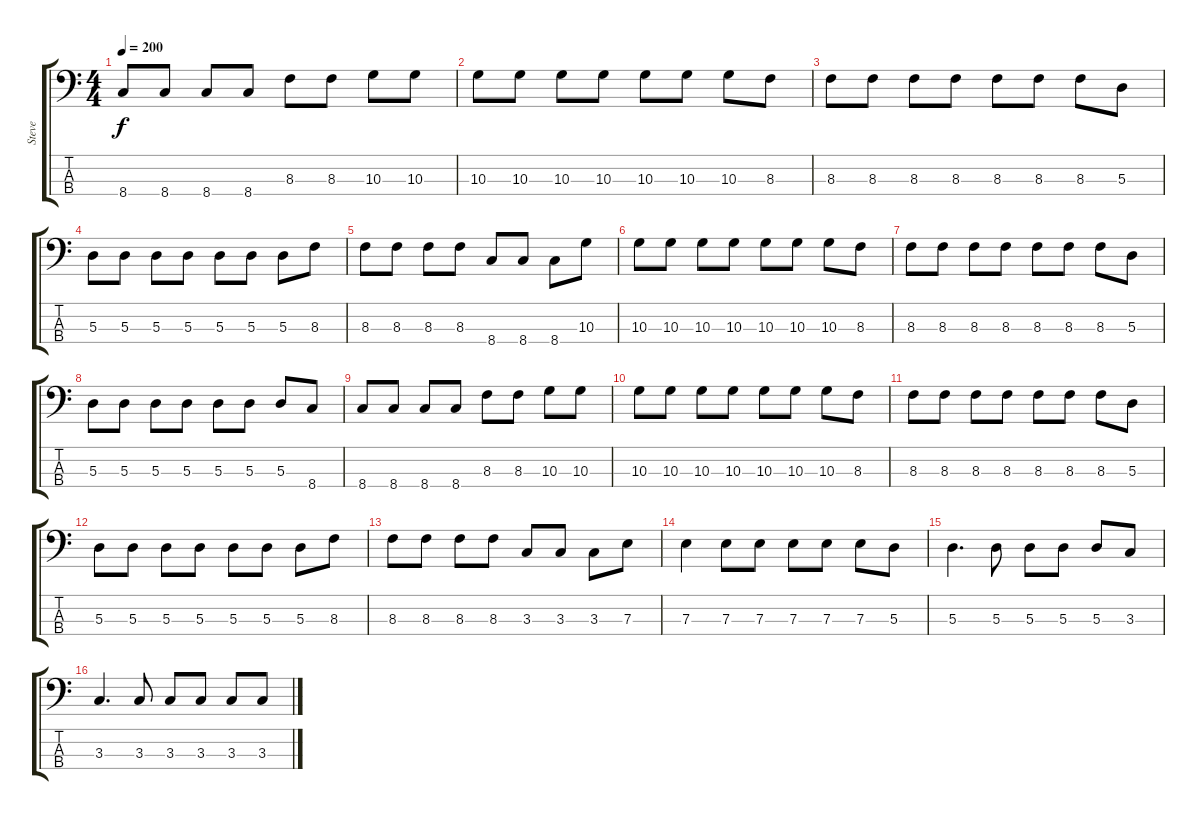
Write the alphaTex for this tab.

\track ("Steve" "Steve") {instrument electricbassfinger}
\staff {score tabs}
\tuning (G2 D2 A1 E1) {hide}
\ts (4 4)
\tempo 200
\clef f4
\ks c
8.4.8{dy f} 8.4.8 8.4.8 8.4.8 8.3.8 8.3.8 10.3.8 10.3.8 |
10.3.8 10.3.8 10.3.8 10.3.8 10.3.8 10.3.8 10.3.8 8.3.8 |
8.3.8 8.3.8 8.3.8 8.3.8 8.3.8 8.3.8 8.3.8 5.3.8 |
5.3.8 5.3.8 5.3.8 5.3.8 5.3.8 5.3.8 5.3.8 8.3.8 |
8.3.8 8.3.8 8.3.8 8.3.8 8.4.8 8.4.8 8.4.8 10.3.8 |
10.3.8 10.3.8 10.3.8 10.3.8 10.3.8 10.3.8 10.3.8 8.3.8 |
8.3.8 8.3.8 8.3.8 8.3.8 8.3.8 8.3.8 8.3.8 5.3.8 |
5.3.8 5.3.8 5.3.8 5.3.8 5.3.8 5.3.8 5.3.8 8.4.8 |
8.4.8 8.4.8 8.4.8 8.4.8 8.3.8 8.3.8 10.3.8 10.3.8 |
10.3.8 10.3.8 10.3.8 10.3.8 10.3.8 10.3.8 10.3.8 8.3.8 |
8.3.8 8.3.8 8.3.8 8.3.8 8.3.8 8.3.8 8.3.8 5.3.8 |
5.3.8 5.3.8 5.3.8 5.3.8 5.3.8 5.3.8 5.3.8 8.3.8 |
8.3.8 8.3.8 8.3.8 8.3.8 3.3.8 3.3.8 3.3.8 7.3.8 |
7.3.4 7.3.8 7.3.8 7.3.8 7.3.8 7.3.8 5.3.8 |
5.3.4{d} 5.3.8 5.3.8 5.3.8 5.3.8 3.3.8 |
3.3.4{d} 3.3.8 3.3.8 3.3.8 3.3.8 3.3.8
